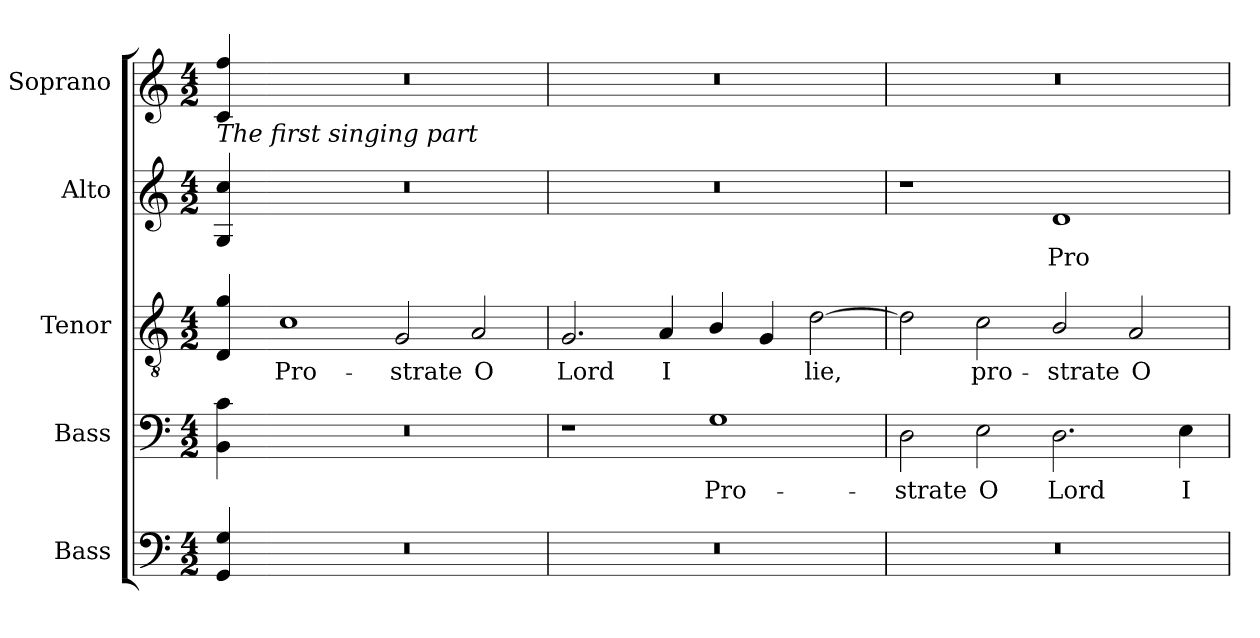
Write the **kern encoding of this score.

**kern	**kern	**text	**kern	**text	**kern	**text	**kern
*part5	*part4	*part4	*part3	*part3	*part2	*part2	*part1
*staff5	*staff4	*staff4	*staff3	*staff3	*staff2	*staff2	*staff1
*I"Bass	*I"Bass	*	*I"Tenor	*	*I"Alto	*	*I"Soprano
*I'B.	*	*	*	*	*	*	*I'S.
!!LO:PB:g=z
*clefF4	*clefF4	*	*clefGv2	*	*clefG2	*	*clefG2
*	*ITrd7c12	*	*ITrd7c12	*	*	*	*
*k[]	*k[]	*	*k[]	*	*k[]	*	*k[]
*C:	*C:	*	*C:	*	*C:	*	*C:
*M4/2	*M4/2	*	*M4/2	*	*M4/2	*	*M4/2
=	=	=	=	=	=	=	=
!	!	!	!	!	!	!	!LO:TX:b:i:t=The first singing part
4GGi/ 4Gi	4BBBi\ 4Ci	.	4DDi/ 4Gi	.	4Gi/ 4cci	.	4ci/ 4ffi
=1-	=1-	=1-	=1-	=1-	=1-	=1-	=1-
!LO:N:vis=1	!LO:N:vis=1	!	!	!	!	!	!
!	!	!	!	!LO:LY:b:color=#000000	!LO:N:vis=1	!	!LO:N:vis=1
0r	0r	.	1Ci	Pro-	0r	.	0r
!	!	!	!	!LO:LY:b:color=#000000	!	!	!
.	.	.	2GGi/	-strate	.	.	.
!	!	!	!	!LO:LY:b:color=#000000	!	!	!
.	.	.	2AAi/	O	.	.	.
=2	=2	=2	=2	=2	=2	=2	=2
!LO:N:vis=1	!	!	!	!	!	!	!
!	!	!	!	!LO:LY:b:color=#000000	!LO:N:vis=1	!	!LO:N:vis=1
0r	1r	.	2.GGi/	Lord	0r	.	0r
!	!	!	!	!LO:LY:b:color=#000000	!	!	!
.	.	.	4AAi/	I	.	.	.
!	!	!LO:LY:b:color=#000000	!	!	!	!	!
.	1GGi	Pro-	4BBi/	.	.	.	.
.	.	.	4GGi/	.	.	.	.
!	!	!	!	!LO:LY:b:color=#000000	!	!	!
.	.	.	[2Di\	lie,	.	.	.
=3	=3	=3	=3	=3	=3	=3	=3
!LO:N:vis=1	!	!	!	!	!	!	!
!	!	!LO:LY:b:color=#000000	!	!	!	!	!LO:N:vis=1
0r	2DDi\	-strate	2Di\]	.	1r	.	0r
!	!	!LO:LY:b:color=#000000	!	!	!	!	!
!	!	!	!	!LO:LY:b:color=#000000	!	!	!
.	2EEi\	O	2Ci\	pro-	.	.	.
!	!	!LO:LY:b:color=#000000	!	!	!	!	!
!	!	!	!	!LO:LY:b:color=#000000	!	!	!
!	!	!	!	!	!	!LO:LY:b:color=#000000	!
.	2.DDi\	Lord	2BBi/	-strate	1di	Pro-	.
!	!	!	!	!LO:LY:b:color=#000000	!	!	!
.	.	.	2AAi/	O	.	.	.
!	!	!LO:LY:b:color=#000000	!	!	!	!	!
.	4EEi\	I	.	.	.	.	.
=	=	=	=	=	=	=	=
*-	*-	*-	*-	*-	*-	*-	*-
